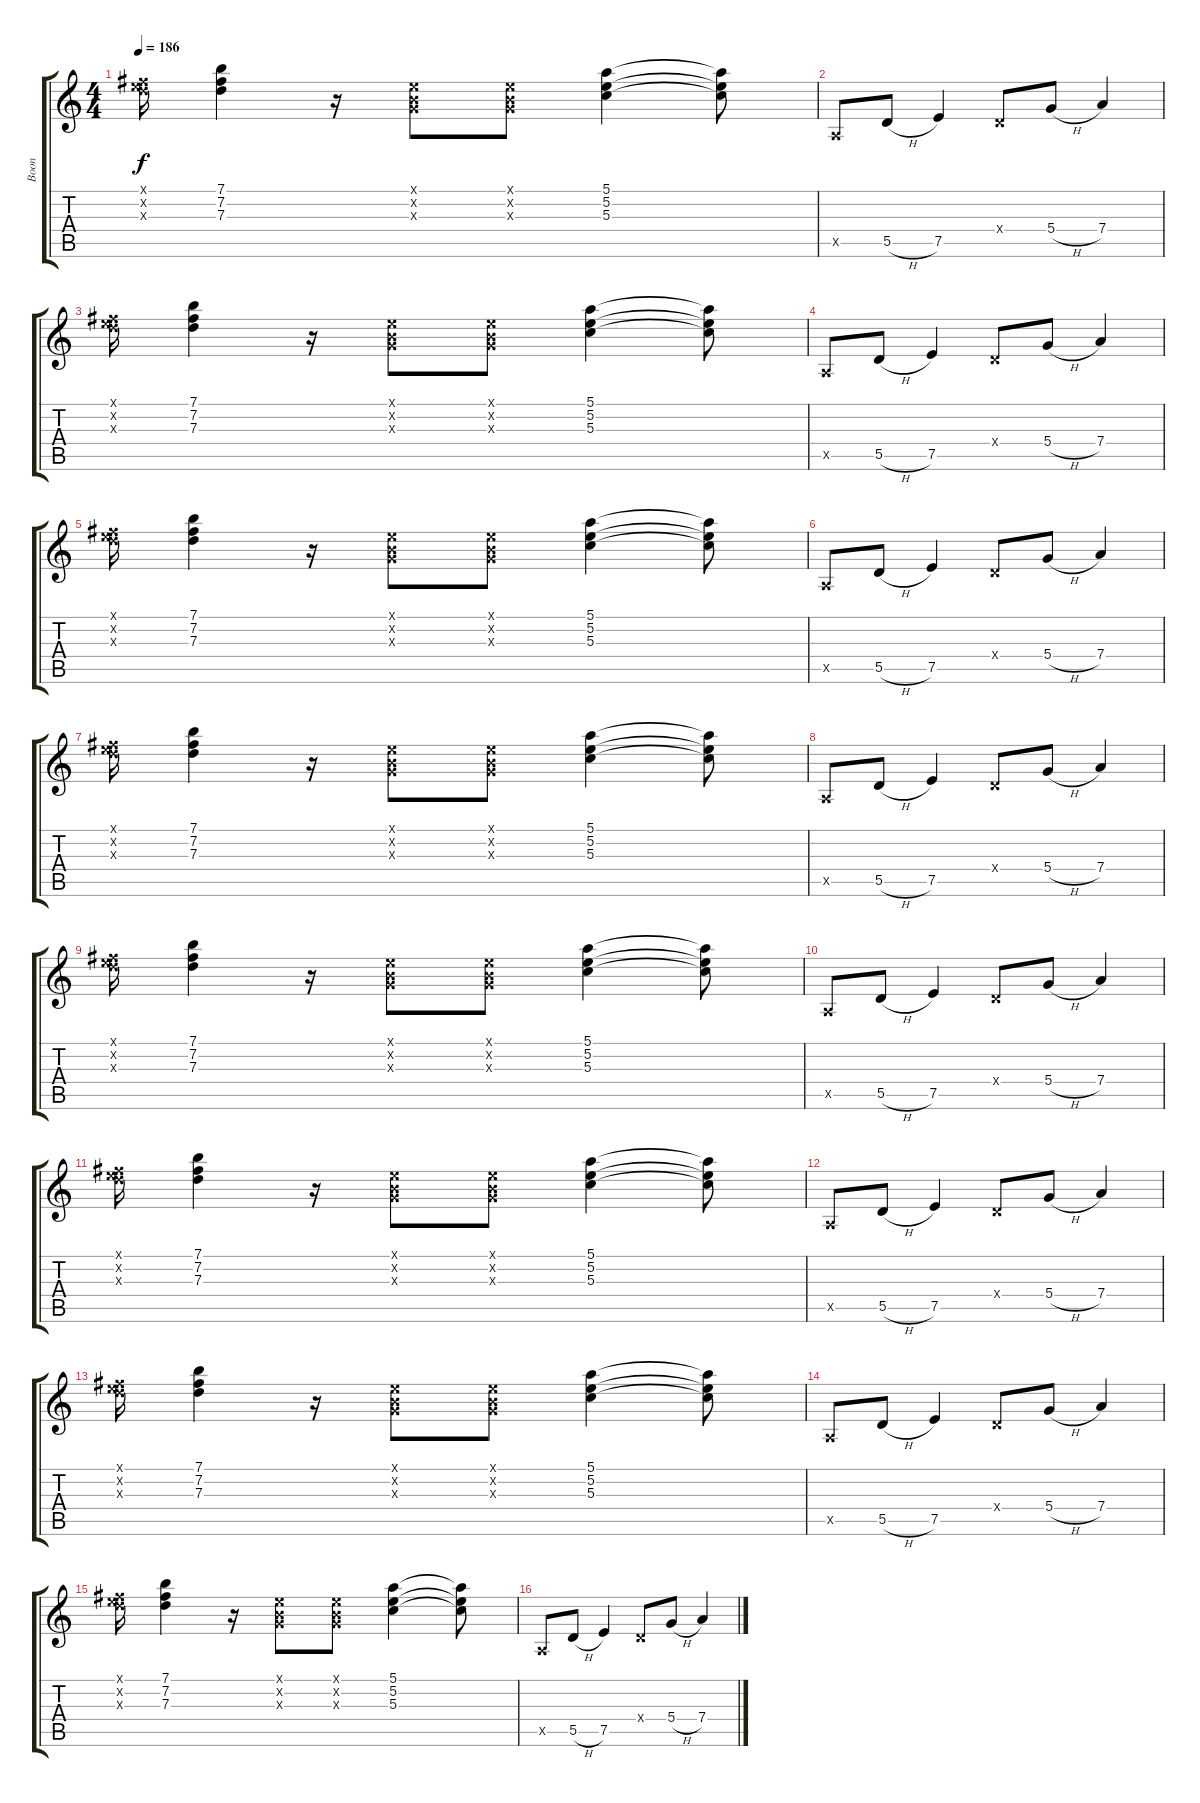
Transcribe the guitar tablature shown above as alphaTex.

\track ("Boon" "Boon") {instrument electricguitarclean}
\staff {score tabs}
\tuning (E4 B3 G3 D3 A2 E2) {hide}
\ts (4 4)
\tempo 186
\clef g2
\ks c
(0.1{x} 7.2{x} 7.3{x}).16{dy f} (7.1 7.2 7.3).4 r.16 (0.1{x} 0.2{x} 0.3{x}).8{beam merge} (0.1{x} 0.2{x} 0.3{x}).8 (5.1 5.2 5.3).4 (5.1{t} 5.2{t} 5.3{t}).8 |
0.5{x}.8 5.5{h}.8 7.5.4 0.4{x}.8 5.4{h}.8 7.4.4 |
(0.1{x} 7.2{x} 7.3{x}).16 (7.1 7.2 7.3).4 r.16 (0.1{x} 0.2{x} 0.3{x}).8{beam merge} (0.1{x} 0.2{x} 0.3{x}).8 (5.1 5.2 5.3).4 (5.1{t} 5.2{t} 5.3{t}).8 |
0.5{x}.8 5.5{h}.8 7.5.4 0.4{x}.8 5.4{h}.8 7.4.4 |
(0.1{x} 7.2{x} 7.3{x}).16 (7.1 7.2 7.3).4 r.16 (0.1{x} 0.2{x} 0.3{x}).8{beam merge} (0.1{x} 0.2{x} 0.3{x}).8 (5.1 5.2 5.3).4 (5.1{t} 5.2{t} 5.3{t}).8 |
0.5{x}.8 5.5{h}.8 7.5.4 0.4{x}.8 5.4{h}.8 7.4.4 |
(0.1{x} 7.2{x} 7.3{x}).16 (7.1 7.2 7.3).4 r.16 (0.1{x} 0.2{x} 0.3{x}).8{beam merge} (0.1{x} 0.2{x} 0.3{x}).8 (5.1 5.2 5.3).4 (5.1{t} 5.2{t} 5.3{t}).8 |
0.5{x}.8 5.5{h}.8 7.5.4 0.4{x}.8 5.4{h}.8 7.4.4 |
(0.1{x} 7.2{x} 7.3{x}).16 (7.1 7.2 7.3).4 r.16 (0.1{x} 0.2{x} 0.3{x}).8{beam merge} (0.1{x} 0.2{x} 0.3{x}).8 (5.1 5.2 5.3).4 (5.1{t} 5.2{t} 5.3{t}).8 |
0.5{x}.8 5.5{h}.8 7.5.4 0.4{x}.8 5.4{h}.8 7.4.4 |
(0.1{x} 7.2{x} 7.3{x}).16 (7.1 7.2 7.3).4 r.16 (0.1{x} 0.2{x} 0.3{x}).8{beam merge} (0.1{x} 0.2{x} 0.3{x}).8 (5.1 5.2 5.3).4 (5.1{t} 5.2{t} 5.3{t}).8 |
0.5{x}.8 5.5{h}.8 7.5.4 0.4{x}.8 5.4{h}.8 7.4.4 |
(0.1{x} 7.2{x} 7.3{x}).16{volume 7} (7.1 7.2 7.3).4 r.16 (0.1{x} 0.2{x} 0.3{x}).8{beam merge} (0.1{x} 0.2{x} 0.3{x}).8 (5.1 5.2 5.3).4 (5.1{t} 5.2{t} 5.3{t}).8 |
0.5{x}.8 5.5{h}.8 7.5.4 0.4{x}.8 5.4{h}.8 7.4.4 |
(0.1{x} 7.2{x} 7.3{x}).16 (7.1 7.2 7.3).4 r.16 (0.1{x} 0.2{x} 0.3{x}).8{beam merge} (0.1{x} 0.2{x} 0.3{x}).8 (5.1 5.2 5.3).4 (5.1{t} 5.2{t} 5.3{t}).8 |
0.5{x}.8 5.5{h}.8 7.5.4 0.4{x}.8 5.4{h}.8 7.4.4
